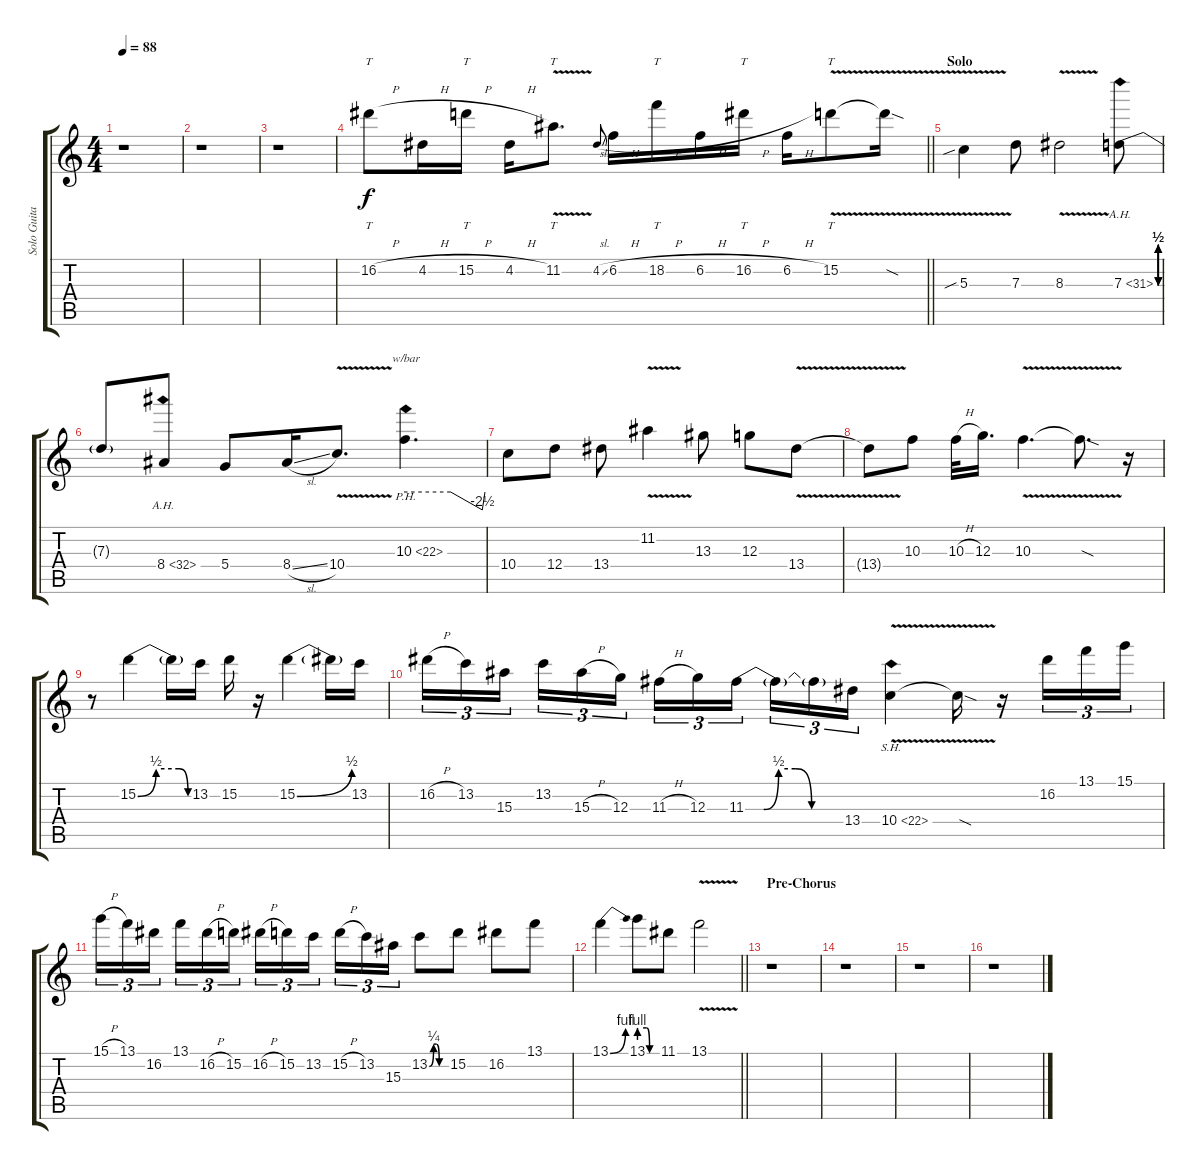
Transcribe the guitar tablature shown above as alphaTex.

\track ("Solo Guitar" "Solo Guita") {instrument overdrivenguitar}
\staff {score tabs}
\tuning (E4 B3 G3 D3 A2 E2) {hide}
\ts (4 4)
\tempo 88
\clef g2
\ks c
r.1{dy f} |
r.1 |
r.1 |
\barLineRight lightlight
16.2{h}.8{tt} 4.2{h}.16 15.2{h}.16{tt} 4.2{h}.16 11.2{v}.8{tt d} 4.2{sl}.8{gr onbeat} 6.2{h}.16 18.2{h}.16{tt} 6.2{h}.16 16.2{h}.16{tt} 6.2{h}.16 15.2{v}.8{tt} 15.2{sod t}.16 |
\section ("" "Solo")
5.3{v sib}.4 7.3.8 8.3{v}.2 7.3{be (custom 0 0 10 0 15 2 26 2 30 0 36 0 39 2 44 2 47 0 60 0) ah 24}.8 |
7.3{t}.8 8.4{ah 24}.8 5.4.8 8.4{sl}.16 10.4{v}.8{d} 10.3{ph 12}.4{d tbe (custom default 0 0 34 0 58 -10 60 0)} |
10.4.8 12.4.8 13.4.8 11.2{v}.4 13.3.8 12.3.8 13.4{v}.8 |
13.4{t}.8 10.3.8 10.3{h}.32 12.3.16{d} 10.3{v}.4{d} 10.3{sod t}.8{d} r.16 |
r.8 15.2{be (custom 0 0 20 2 45 2 55 0 60 0)}.4 15.2{t}.16 13.2.16 15.2.16 r.16 15.2{be (bend 0 0 60 2)}.4 15.2{t}.16 13.2.16 |
16.2{h}.16{tu (3 2)} 13.2.16{tu (3 2)} 15.3.16{tu (3 2) beam splitsecondary} 13.2.16{tu (3 2)} 15.3{h}.16{tu (3 2)} 12.3.16{tu (3 2)} 11.3{h}.16{tu (3 2)} 12.3.16{tu (3 2)} 11.3{be (custom 0 0 11 0 20 2 30 2 40 0 60 0)}.16{tu (3 2) beam splitsecondary} 11.3{t}.16{tu (3 2)} 11.3{t}.16{tu (3 2)} 13.4.16{tu (3 2)} 10.4{sh 12 v}.4 10.4{sod t}.16 r.16 16.2.16{tu (3 2)} 13.1.16{tu (3 2)} 15.1.16{tu (3 2)} |
15.1{h}.16{tu (3 2)} 13.1.16{tu (3 2)} 16.2.16{tu (3 2) beam splitsecondary} 13.1.16{tu (3 2)} 16.2{h}.16{tu (3 2)} 15.2.16{tu (3 2)} 16.2{h}.16{tu (3 2)} 15.2.16{tu (3 2)} 13.2.16{tu (3 2) beam splitsecondary} 15.2{h}.16{tu (3 2)} 13.2.16{tu (3 2)} 15.3.16{tu (3 2)} 13.2{be (custom 0 0 15 1 25 1 35 0 60 0)}.8 15.2.8 16.2.8 13.1.8 |
\barLineRight lightlight
13.1{be (bend 0 0 60 4)}.4 13.1{be (custom 0 4 25 4 35 0 60 0)}.8 11.1.8 13.1{v}.2 |
\section ("" "Pre-Chorus")
r.1 |
r.1 |
r.1 |
r.1
